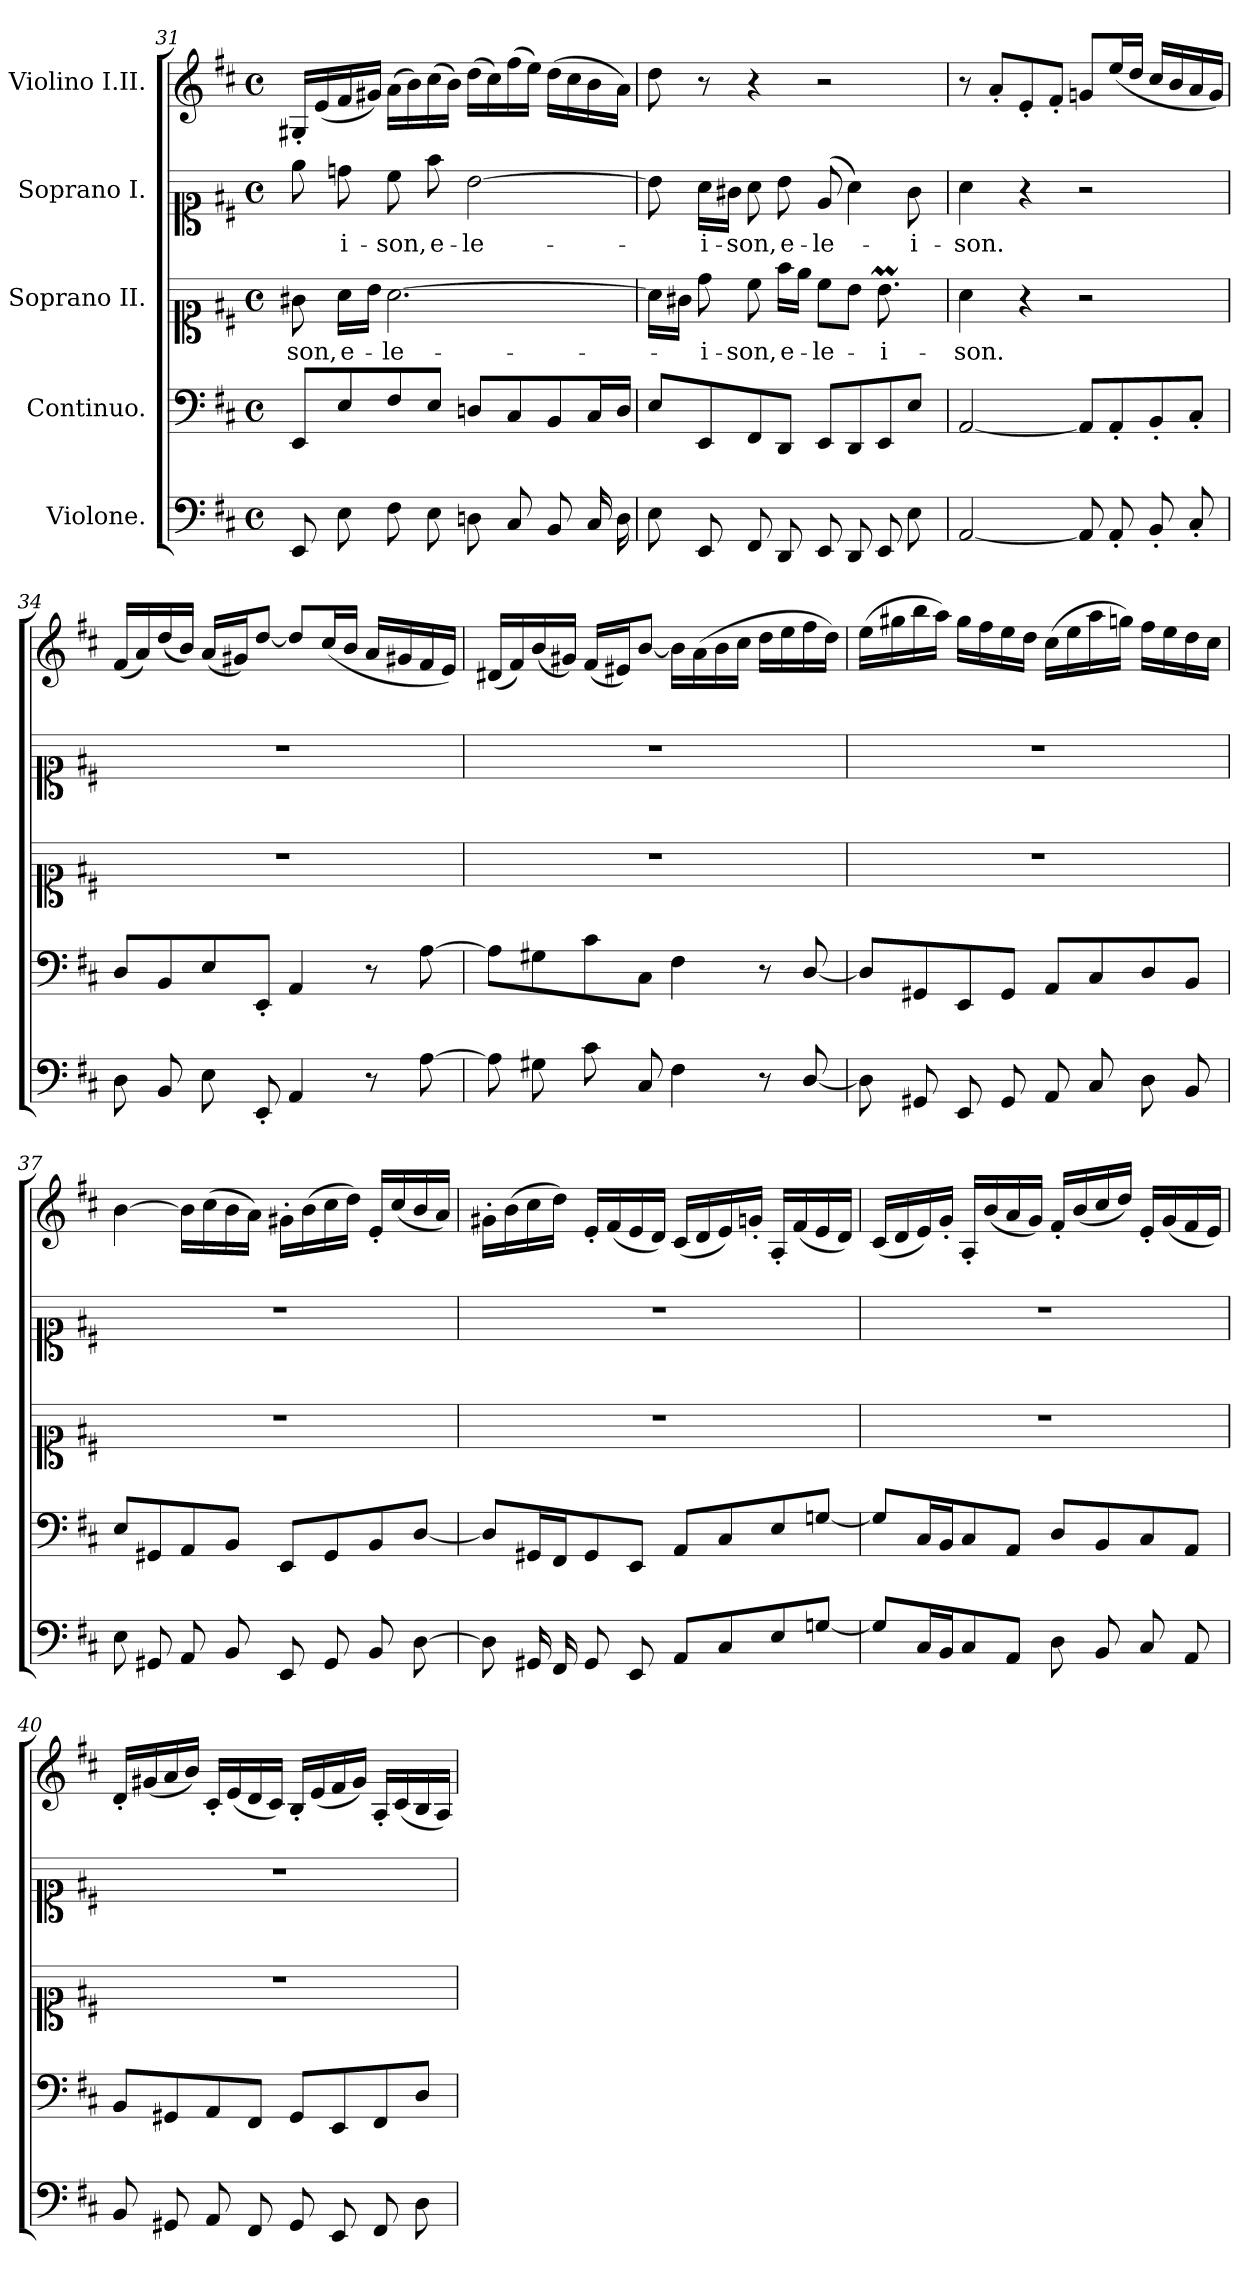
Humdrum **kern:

**kern	**dynam	**kern	**dynam	**kern	**text	**kern	**text	**kern	**dynam
*part5	*part5	*part4	*part4	*part3	*part3	*part2	*part2	*part1	*part1
*staff5	*staff5	*staff4	*staff4	*staff3	*staff3	*staff2	*staff2	*staff1	*staff1
*I"Violone.	*	*I"Continuo.	*	*I"Soprano II.	*	*I"Soprano I.	*	*I"Violino I.II.	*
!!LO:LB:g=z
*clefF4	*	*clefF4	*	*clefC1	*	*clefC1	*	*clefG2	*
*ITrd7c12	*	*	*	*	*	*	*	*	*
*k[f#c#]	*	*k[f#c#]	*	*k[f#c#]	*	*k[f#c#]	*	*k[f#c#]	*
*M4/4	*	*M4/4	*	*M4/4	*	*M4/4	*	*M4/4	*
*met(c)	*	*met(c)	*	*met(c)	*	*met(c)	*	*met(c)	*
=31	=31	=31	=31	=31	=31	=31	=31	=31	=31
!	!	!	!	!	!LO:LY:b	!	!	!	!
8EEE/	.	8EE/L	.	8g#X\	-son,	8ee\	.	16G#X'/LL	.
.	.	.	.	.	.	.	.	(16e/	.
!	!	!	!	!	!LO:LY:b	!	!LO:LY:b	!	!
8EE\	.	8E/	.	16a\LL	e-	8ddn\	i-	16f#/	.
.	.	.	.	16b\JJ	.	.	.	16g#X/JJ)	.
!	!	!	!	!	!LO:LY:b	!	!LO:LY:b	!	!
8FF#\	.	8F#/	.	[2.a\	-le-	8cc#\	-son,	(16a\LL	.
.	.	.	.	.	.	.	.	16b\)	.
!	!	!	!	!	!	!	!LO:LY:b	!	!
8EE\	.	8E/J	.	.	.	8ff#\	e-	(16cc#\	.
.	.	.	.	.	.	.	.	16b\JJ)	.
!	!	!	!	!	!	!	!LO:LY:b	!	!
8DDn\	.	8Dn/L	.	.	.	[2b\	-le-	(16dd\LL	.
.	.	.	.	.	.	.	.	16cc#\)	.
8CC#/	.	8C#/	.	.	.	.	.	(16ff#\	.
.	.	.	.	.	.	.	.	16ee\JJ)	.
8BBB/	.	8BB/	.	.	.	.	.	(16dd\LL	.
.	.	.	.	.	.	.	.	16cc#\	.
16CC#/	.	16C#/L	.	.	.	.	.	16b\	.
16DD\	.	16D/JJ	.	.	.	.	.	16a\JJ)	.
=32	=32	=32	=32	=32	=32	=32	=32	=32	=32
8EE\	.	8E/L	.	16a\LL]	.	8b\]	.	8dd\	.
.	.	.	.	16g#X\JJ	.	.	.	.	.
!	!	!	!	!	!LO:LY:b	!	!LO:LY:b	!	!
8EEE/	.	8EE/	.	8dd\	-i-	16a\LL	-i-	8r	.
.	.	.	.	.	.	16g#X\JJ	.	.	.
!	!	!	!	!	!LO:LY:b	!	!LO:LY:b	!	!
8FFF#/	.	8FF#/	.	8cc#\	-son,	8a\	-son,	4r	.
!	!	!	!	!	!LO:LY:b	!	!LO:LY:b	!	!
8DDD/	.	8DD/J	.	16ff#\LL	e-	8b\	e-	.	.
.	.	.	.	16ee\JJ	.	.	.	.	.
!	!	!	!	!	!LO:LY:b	!	!LO:LY:b	!	!
8EEE/	.	8EE/L	.	8cc#\L	-le-	(8e/	-le-	2r	.
8DDD/	.	8DD/	.	8b\J	.	4a\)	.	.	.
!	!	!	!	!	!LO:LY:b	!	!	!	!
8EEE/	.	8EE/	.	8.bM\	-i-	.	.	.	.
!	!	!	!	!	!	!	!LO:LY:b	!	!
8EE\	.	8E/J	.	.	.	8g#\	-i-	.	.
.	.	.	.	16a\yy	.	.	.	.	.
=33	=33	=33	=33	=33	=33	=33	=33	=33	=33
!	!LO:DY:b	!	!LO:DY:b	!	!LO:LY:b	!	!LO:LY:b	!	!
[2AAA/	other-dynamics	[2AA/	other-dynamics	4a\	-son.	4a\	-son.	8r	.
!	!	!	!	!	!	!	!	!	!LO:DY:a
.	.	.	.	.	.	.	.	8a'/L	other-dynamics
.	.	.	.	4r	.	4r	.	8e'/	.
.	.	.	.	.	.	.	.	8f#'/J	.
8AAA/]	.	8AA/L]	.	2r	.	2r	.	8gn/L	.
8AAA'/	.	8AA'/	.	.	.	.	.	(16ee/L	.
.	.	.	.	.	.	.	.	16dd/JJ	.
8BBB'/	.	8BB'/	.	.	.	.	.	16cc#/LL	.
.	.	.	.	.	.	.	.	16b/	.
8CC#'/	.	8C#'/J	.	.	.	.	.	16a/	.
.	.	.	.	.	.	.	.	16g/JJ)	.
!!LO:LB:g=z
=34	=34	=34	=34	=34	=34	=34	=34	=34	=34
8DD\	.	8D/L	.	1r	.	1r	.	(16f#/LL	.
.	.	.	.	.	.	.	.	16a/)	.
8BBB/	.	8BB/	.	.	.	.	.	(16dd/	.
.	.	.	.	.	.	.	.	16b/JJ)	.
8EE\	.	8E/	.	.	.	.	.	(16a/LL	.
.	.	.	.	.	.	.	.	16g#X/J)	.
8EEE'/	.	8EE'/J	.	.	.	.	.	[8dd/J	.
4AAA/	.	4AA/	.	.	.	.	.	8dd/L]	.
.	.	.	.	.	.	.	.	(16cc#/L	.
.	.	.	.	.	.	.	.	16b/JJ	.
8r	.	8r	.	.	.	.	.	16a/LL	.
.	.	.	.	.	.	.	.	16g#X/	.
[8AA\	.	[8A\	.	.	.	.	.	16f#/	.
.	.	.	.	.	.	.	.	16e/JJ)	.
=35	=35	=35	=35	=35	=35	=35	=35	=35	=35
8AA\]	.	8A\L]	.	1r	.	1r	.	(16d#X/LL	.
.	.	.	.	.	.	.	.	16f#/)	.
8GG#X\	.	8G#X\	.	.	.	.	.	(16b/	.
.	.	.	.	.	.	.	.	16g#X/JJ)	.
8C#\	.	8c#\	.	.	.	.	.	(16f#/LL	.
.	.	.	.	.	.	.	.	16e#X/J)	.
8CC#/	.	8C#\J	.	.	.	.	.	[8b/J	.
4FF#\	.	4F#\	.	.	.	.	.	16b\LL]	.
.	.	.	.	.	.	.	.	(16a\	.
.	.	.	.	.	.	.	.	16b\	.
.	.	.	.	.	.	.	.	16cc#\JJ	.
8r	.	8r	.	.	.	.	.	16dd\LL	.
.	.	.	.	.	.	.	.	16ee\	.
[8DD/	.	[8D/	.	.	.	.	.	16ff#\	.
.	.	.	.	.	.	.	.	16dd\JJ)	.
=36	=36	=36	=36	=36	=36	=36	=36	=36	=36
8DD\]	.	8D/L]	.	1r	.	1r	.	(16ee\LL	.
.	.	.	.	.	.	.	.	16gg#X\	.
8GGG#X/	.	8GG#X/	.	.	.	.	.	16bb\	.
.	.	.	.	.	.	.	.	16aa\JJ)	.
8EEE/	.	8EE/	.	.	.	.	.	16gg#\LL	.
.	.	.	.	.	.	.	.	16ff#\	.
8GGG#/	.	8GG#/J	.	.	.	.	.	16ee\	.
.	.	.	.	.	.	.	.	16dd\JJ	.
8AAA/	.	8AA/L	.	.	.	.	.	(16cc#\LL	.
.	.	.	.	.	.	.	.	16ee\	.
8CC#/	.	8C#/	.	.	.	.	.	16aa\	.
.	.	.	.	.	.	.	.	16ggn\JJ)	.
8DD\	.	8D/	.	.	.	.	.	16ff#\LL	.
.	.	.	.	.	.	.	.	16ee\	.
8BBB/	.	8BB/J	.	.	.	.	.	16dd\	.
.	.	.	.	.	.	.	.	16cc#\JJ	.
!!LO:PB:g=z
=37	=37	=37	=37	=37	=37	=37	=37	=37	=37
8EE\	.	8E/L	.	1r	.	1r	.	[4b\	.
8GGG#X/	.	8GG#X/	.	.	.	.	.	.	.
8AAA/	.	8AA/	.	.	.	.	.	16b\LL]	.
.	.	.	.	.	.	.	.	(16cc#\	.
8BBB/	.	8BB/J	.	.	.	.	.	16b\	.
.	.	.	.	.	.	.	.	16a\JJ)	.
8EEE/	.	8EE/L	.	.	.	.	.	16g#X'\LL	.
.	.	.	.	.	.	.	.	(16b\	.
8GGG#/	.	8GG#/	.	.	.	.	.	16cc#\	.
.	.	.	.	.	.	.	.	16dd\JJ)	.
8BBB/	.	8BB/	.	.	.	.	.	16e'/LL	.
.	.	.	.	.	.	.	.	(16cc#/	.
[8DD\	.	[8D/J	.	.	.	.	.	16b/	.
.	.	.	.	.	.	.	.	16a/JJ)	.
=38	=38	=38	=38	=38	=38	=38	=38	=38	=38
8DD\]	.	8D/L]	.	1r	.	1r	.	16g#X'\LL	.
.	.	.	.	.	.	.	.	(16b\	.
16GGG#X/	.	16GG#X/L	.	.	.	.	.	16cc#\	.
16FFF#/	.	16FF#/J	.	.	.	.	.	16dd\JJ)	.
8GGG#/	.	8GG#/	.	.	.	.	.	16e'/LL	.
.	.	.	.	.	.	.	.	(16f#/	.
8EEE/	.	8EE/J	.	.	.	.	.	16e/	.
.	.	.	.	.	.	.	.	16d/JJ)	.
8AAA/L	.	8AA/L	.	.	.	.	.	(16c#/LL	.
.	.	.	.	.	.	.	.	16d/	.
8CC#/	.	8C#/	.	.	.	.	.	16e/)	.
.	.	.	.	.	.	.	.	16gn'/JJ	.
8EE\	.	8E/	.	.	.	.	.	16A'/LL	.
.	.	.	.	.	.	.	.	(16f#/	.
[8GGn\J	.	[8Gn/J	.	.	.	.	.	16e/	.
.	.	.	.	.	.	.	.	16d/JJ)	.
=39	=39	=39	=39	=39	=39	=39	=39	=39	=39
8GG\L]	.	8G/L]	.	1r	.	1r	.	(16c#/LL	.
.	.	.	.	.	.	.	.	16d/	.
16CC#/L	.	16C#/L	.	.	.	.	.	16e/)	.
16BBB/J	.	16BB/J	.	.	.	.	.	16g'/JJ	.
8CC#/	.	8C#/	.	.	.	.	.	16A'/LL	.
.	.	.	.	.	.	.	.	(16b/	.
8AAA/J	.	8AA/J	.	.	.	.	.	16a/	.
.	.	.	.	.	.	.	.	16g/JJ)	.
8DD\	.	8D/L	.	.	.	.	.	16f#'/LL	.
.	.	.	.	.	.	.	.	(16b/	.
8BBB/	.	8BB/	.	.	.	.	.	16cc#/	.
.	.	.	.	.	.	.	.	16dd/JJ)	.
8CC#/	.	8C#/	.	.	.	.	.	16e'/LL	.
.	.	.	.	.	.	.	.	(16g/	.
8AAA/	.	8AA/J	.	.	.	.	.	16f#/	.
.	.	.	.	.	.	.	.	16e/JJ)	.
!!LO:LB:g=z
=40	=40	=40	=40	=40	=40	=40	=40	=40	=40
8BBB/	.	8BB/L	.	1r	.	1r	.	16d'/LL	.
.	.	.	.	.	.	.	.	(16g#X/	.
8GGG#X/	.	8GG#X/	.	.	.	.	.	16a/	.
.	.	.	.	.	.	.	.	16b/JJ)	.
8AAA/	.	8AA/	.	.	.	.	.	16c#'/LL	.
.	.	.	.	.	.	.	.	(16e/	.
8FFF#/	.	8FF#/J	.	.	.	.	.	16d/	.
.	.	.	.	.	.	.	.	16c#/JJ)	.
8GGG#/	.	8GG#/L	.	.	.	.	.	16B'/LL	.
.	.	.	.	.	.	.	.	(16e/	.
8EEE/	.	8EE/	.	.	.	.	.	16f#/	.
.	.	.	.	.	.	.	.	16g#/JJ)	.
8FFF#/	.	8FF#/	.	.	.	.	.	16A'/LL	.
.	.	.	.	.	.	.	.	(16c#/	.
8DD\	.	8D/J	.	.	.	.	.	16B/	.
.	.	.	.	.	.	.	.	16A/JJ)	.
=	=	=	=	=	=	=	=	=	=
*-	*-	*-	*-	*-	*-	*-	*-	*-	*-
